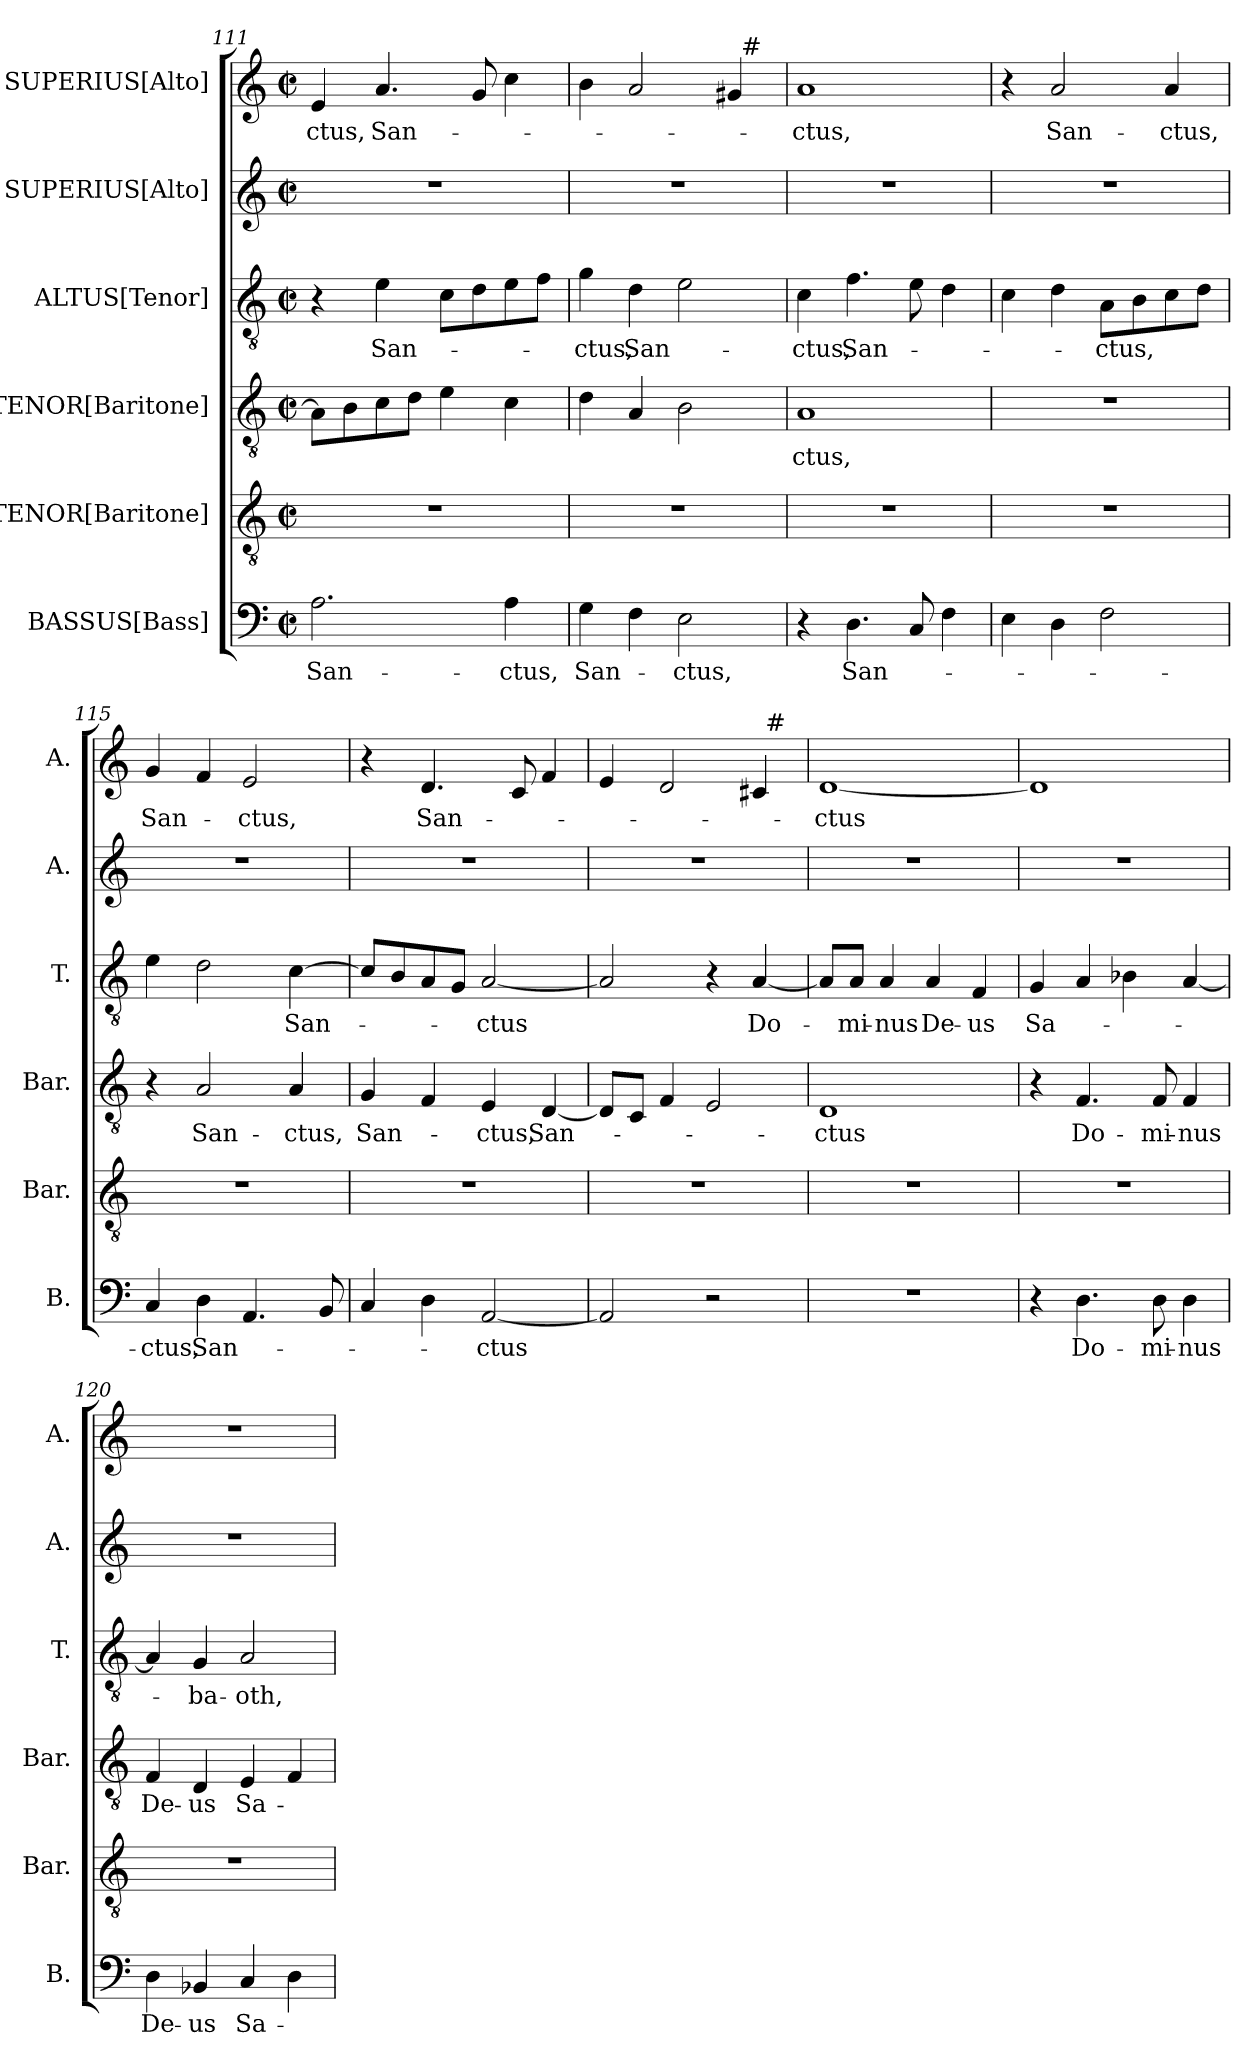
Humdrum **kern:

**kern	**text	**kern	**kern	**text	**kern	**text	**kern	**kern	**text
*part6	*part6	*part5	*part4	*part4	*part3	*part3	*part2	*part1	*part1
*staff6	*staff6	*staff5	*staff4	*staff4	*staff3	*staff3	*staff2	*staff1	*staff1
*I"BASSUS[Bass]	*	*I"TENOR[Baritone]	*I"TENOR[Baritone]	*	*I"ALTUS[Tenor]	*	*I"SUPERIUS[Alto]	*I"SUPERIUS[Alto]	*
*I'B.	*	*I'Bar.	*I'Bar.	*	*I'T.	*	*I'A.	*I'A.	*
*clefF4	*	*clefGv2	*clefGv2	*	*clefGv2	*	*clefG2	*clefG2	*
*	*	*ITrd7c12	*ITrd7c12	*	*ITrd7c12	*	*	*	*
*k[]	*	*k[]	*k[]	*	*k[]	*	*k[]	*k[]	*
*C:	*	*C:	*C:	*	*C:	*	*C:	*C:	*
*M2/2	*	*M2/2	*M2/2	*	*M2/2	*	*M2/2	*M2/2	*
*met(c|)	*	*met(c|)	*met(c|)	*	*met(c|)	*	*met(c|)	*met(c|)	*
=111	=111	=111	=111	=111	=111	=111	=111	=111	=111
!	!LO:LY:b	!	!	!	!	!	!	!	!LO:LY:b
2.A\	San-	1r	8AA\L]	.	4r	.	1r	4e/	-ctus,
.	.	.	8BB\	.	.	.	.	.	.
!	!	!	!	!	!	!LO:LY:b	!	!	!LO:LY:b
.	.	.	8C\	.	4E\	San-	.	4.a/	San-
.	.	.	8D\J	.	.	.	.	.	.
.	.	.	4E\	.	8C\L	.	.	.	.
.	.	.	.	.	8D\	.	.	8g/	.
!	!LO:LY:b	!	!	!	!	!	!	!	!
4A\	-ctus,	.	4C\	.	8E\	.	.	4cc\	.
.	.	.	.	.	8F\J	.	.	.	.
=112	=112	=112	=112	=112	=112	=112	=112	=112	=112
!	!LO:LY:b	!	!	!	!	!LO:LY:b	!	!	!
*	*	*	*	*	*	*	*	*^	*
4G\	San-	1r	4D\	.	4G\	-ctus,	1r	4b\	2ryy	.
!	!	!	!	!	!	!LO:LY:b	!	!	!	!
4F\	.	.	4AA/	.	4D\	San-	.	2a/	.	.
!	!LO:LY:b	!	!	!	!	!	!	!	!	!
2E\	-ctus,	.	2BB\	.	2E\	.	.	.	4ryy	.
.	.	.	.	.	.	.	.	4g#/	32ryy	.
!	!	!	!	!	!	!	!	!	!LO:TX:a:t=#	!
.	.	.	.	.	.	.	.	.	8..ryy	.
!!LO:LB:g=z
=113	=113	=113	=113	=113	=113	=113	=113	=113	=113	=113
!	!	!	!	!LO:LY:b	!	!LO:LY:b	!	!	!	!LO:LY:b
*	*	*	*	*	*	*	*	*v	*v	*
4r	.	1r	1AA	-ctus,	4C\	-ctus,	1r	1a	-ctus,
!	!LO:LY:b	!	!	!	!	!LO:LY:b	!	!	!
4.D\	San-	.	.	.	4.F\	San-	.	.	.
8C/	.	.	.	.	8E\	.	.	.	.
4F\	.	.	.	.	4D\	.	.	.	.
=114	=114	=114	=114	=114	=114	=114	=114	=114	=114
4E\	.	1r	1r	.	4C\	.	1r	4r	.
!	!	!	!	!	!	!	!	!	!LO:LY:b
4D\	.	.	.	.	4D\	.	.	2a/	San-
!	!	!	!	!	!	!LO:LY:b	!	!	!
2F\	.	.	.	.	8AA\L	-ctus,	.	.	.
.	.	.	.	.	8BB\	.	.	.	.
!	!	!	!	!	!	!	!	!	!LO:LY:b
.	.	.	.	.	8C\	.	.	4a/	-ctus,
.	.	.	.	.	8D\J	.	.	.	.
=115	=115	=115	=115	=115	=115	=115	=115	=115	=115
!	!LO:LY:b	!	!	!	!	!	!	!	!LO:LY:b
4C/	-ctus,	1r	4r	.	4E\	.	1r	4g/	San-
!	!LO:LY:b	!	!	!LO:LY:b	!	!	!	!	!
4D\	San-	.	2AA/	San-	2D\	.	.	4f/	.
!	!	!	!	!	!	!	!	!	!LO:LY:b
4.AA/	.	.	.	.	.	.	.	2e/	-ctus,
!	!	!	!	!LO:LY:b	!	!LO:LY:b	!	!	!
.	.	.	4AA/	-ctus,	[>4C\	San-	.	.	.
8BB/	.	.	.	.	.	.	.	.	.
=116	=116	=116	=116	=116	=116	=116	=116	=116	=116
!	!	!	!	!LO:LY:b	!	!	!	!	!
4C/	.	1r	4GG/	San-	8C/L]	.	1r	4r	.
.	.	.	.	.	8BB/	.	.	.	.
!	!	!	!	!	!	!	!	!	!LO:LY:b
4D\	.	.	4FF/	.	8AA/	.	.	4.d/	San-
.	.	.	.	.	8GG/J	.	.	.	.
!	!LO:LY:b	!	!	!LO:LY:b	!	!LO:LY:b	!	!	!
[<2AA/	-ctus	.	4EE/	-ctus,	[<2AA/	-ctus	.	.	.
.	.	.	.	.	.	.	.	8c/	.
!	!	!	!	!LO:LY:b	!	!	!	!	!
.	.	.	[<4DD/	San-	.	.	.	4f/	.
=117	=117	=117	=117	=117	=117	=117	=117	=117	=117
*	*	*	*	*	*	*	*	*^	*
2AA/]	.	1r	8DD/L]	.	2AA/]	.	1r	4e/	2ryy	.
.	.	.	8CC/J	.	.	.	.	.	.	.
.	.	.	4FF/	.	.	.	.	2d/	.	.
2r	.	.	2EE/	.	4r	.	.	.	4ryy	.
!	!	!	!	!	!	!LO:LY:b	!	!	!	!
.	.	.	.	.	[<4AA/	Do-	.	4c#/	32ryy	.
!	!	!	!	!	!	!	!	!	!LO:TX:a:t=#	!
.	.	.	.	.	.	.	.	.	8..ryy	.
=118	=118	=118	=118	=118	=118	=118	=118	=118	=118	=118
!	!	!	!	!LO:LY:b	!	!	!	!	!	!LO:LY:b
*	*	*	*	*	*	*	*	*v	*v	*
1r	.	1r	1DD	-ctus	8AA/L]	.	1r	[<1d	-ctus
!	!	!	!	!	!	!LO:LY:b	!	!	!
.	.	.	.	.	8AA/J	-mi-	.	.	.
!	!	!	!	!	!	!LO:LY:b	!	!	!
.	.	.	.	.	4AA/	-nus	.	.	.
!	!	!	!	!	!	!LO:LY:b	!	!	!
.	.	.	.	.	4AA/	De-	.	.	.
!	!	!	!	!	!	!LO:LY:b	!	!	!
.	.	.	.	.	4FF/	-us	.	.	.
!!LO:PB:g=z
=119	=119	=119	=119	=119	=119	=119	=119	=119	=119
!	!	!	!	!	!	!LO:LY:b	!	!	!
4r	.	1r	4r	.	4GG/	Sa-	1r	1d]	.
!	!LO:LY:b	!	!	!LO:LY:b	!	!	!	!	!
4.D\	Do-	.	4.FF/	Do-	4AA/	.	.	.	.
.	.	.	.	.	4BB-X\	.	.	.	.
!	!LO:LY:b	!	!	!LO:LY:b	!	!	!	!	!
8D\	-mi-	.	8FF/	-mi-	.	.	.	.	.
!	!LO:LY:b	!	!	!LO:LY:b	!	!	!	!	!
4D\	-nus	.	4FF/	-nus	[<4AA/	.	.	.	.
=120	=120	=120	=120	=120	=120	=120	=120	=120	=120
!	!LO:LY:b	!	!	!LO:LY:b	!	!	!	!	!
4D\	De-	1r	4FF/	De-	4AA/]	.	1r	1r	.
!	!LO:LY:b	!	!	!LO:LY:b	!	!LO:LY:b	!	!	!
4BB-X/	-us	.	4DD/	-us	4GG/	-ba-	.	.	.
!	!LO:LY:b	!	!	!LO:LY:b	!	!LO:LY:b	!	!	!
4C/	Sa-	.	4EE/	Sa-	2AA/	-oth,	.	.	.
4D\	.	.	4FF/	.	.	.	.	.	.
=	=	=	=	=	=	=	=	=	=
*-	*-	*-	*-	*-	*-	*-	*-	*-	*-
